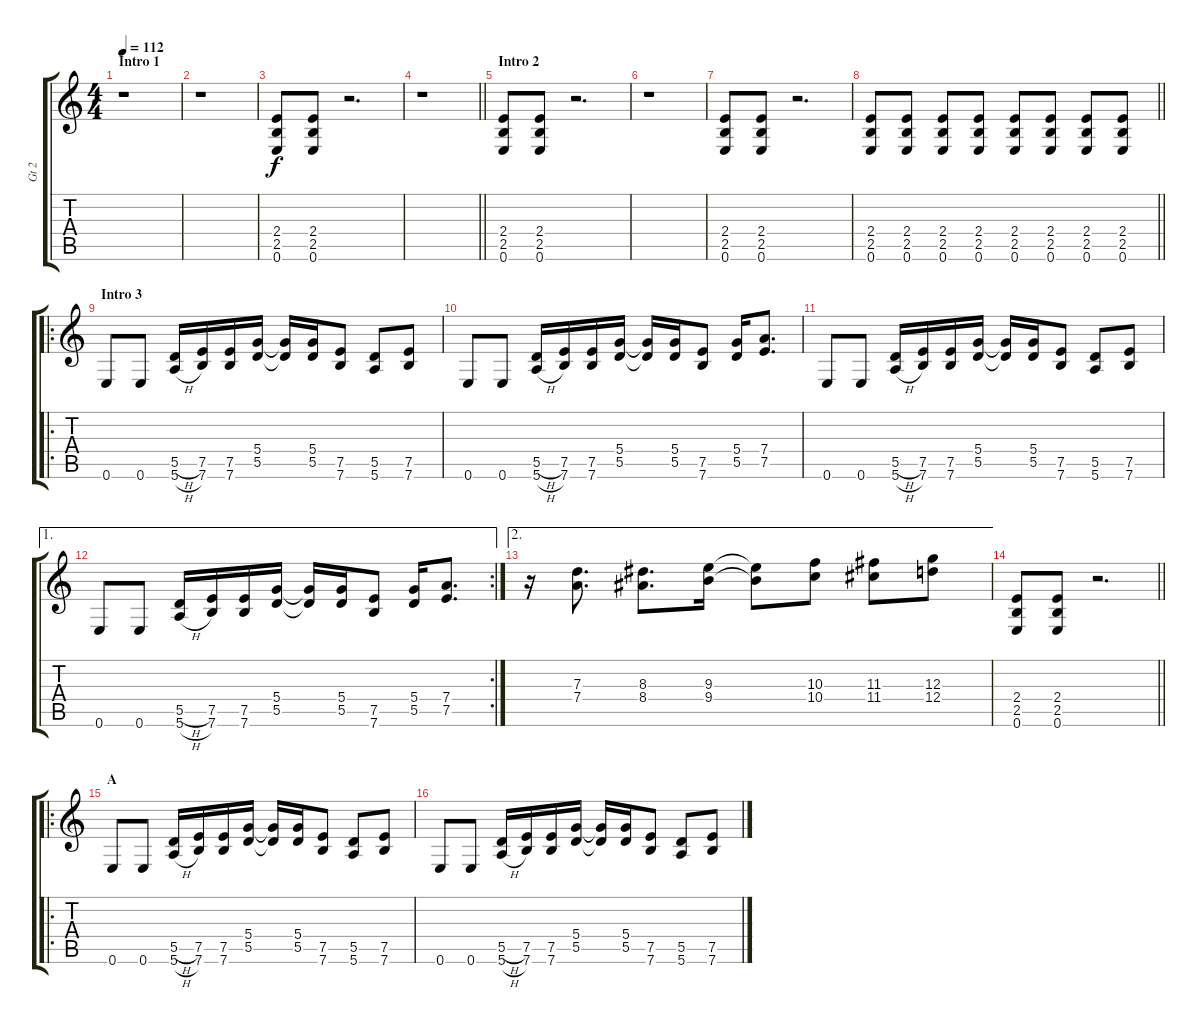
\track ("Gt 2" "Gt 2") {instrument overdrivenguitar}
\staff {score tabs}
\tuning (E4 B3 G3 D3 A2 E2) {hide}
\ts (4 4)
\section ("" "Intro 1")
\tempo 112
\clef g2
\ks c
r.1{dy f instrument overdrivenguitar} |
r.1 |
(2.4 2.5 0.6).8 (2.4 2.5 0.6).8 r.2{d} |
\barLineRight lightlight
r.1 |
\section ("" "Intro 2")
(2.4 2.5 0.6).8 (2.4 2.5 0.6).8 r.2{d} |
r.1 |
(2.4 2.5 0.6).8 (2.4 2.5 0.6).8 r.2{d} |
\barLineRight lightlight
(2.4 2.5 0.6).8 (2.4 2.5 0.6).8 (2.4 2.5 0.6).8 (2.4 2.5 0.6).8 (2.4 2.5 0.6).8 (2.4 2.5 0.6).8 (2.4 2.5 0.6).8 (2.4 2.5 0.6).8 |
\ro
\section ("" "Intro 3")
0.6.8 0.6.8 (5.5{h} 5.6{h}).16 (7.5 7.6).16 (7.5 7.6).16 (5.4 5.5).16 (5.4{t} 5.5{t}).16 (5.4 5.5).16 (7.5 7.6).8 (5.5 5.6).8 (7.5 7.6).8 |
0.6.8 0.6.8 (5.5{h} 5.6{h}).16 (7.5 7.6).16 (7.5 7.6).16 (5.4 5.5).16 (5.4{t} 5.5{t}).16 (5.4 5.5).16 (7.5 7.6).8 (5.4 5.5).16 (7.4 7.5).8{d} |
0.6.8 0.6.8 (5.5{h} 5.6{h}).16 (7.5 7.6).16 (7.5 7.6).16 (5.4 5.5).16 (5.4{t} 5.5{t}).16 (5.4 5.5).16 (7.5 7.6).8 (5.5 5.6).8 (7.5 7.6).8 |
\ae 1
\rc 2
0.6.8 0.6.8 (5.5{h} 5.6{h}).16 (7.5 7.6).16 (7.5 7.6).16 (5.4 5.5).16 (5.4{t} 5.5{t}).16 (5.4 5.5).16 (7.5 7.6).8 (5.4 5.5).16 (7.4 7.5).8{d} |
\ae 2
r.16 (7.3 7.4).8{d} (8.3 8.4).8{d} (9.3 9.4).16 (9.3{t} 9.4{t}).8 (10.3 10.4).8 (11.3 11.4).8 (12.3 12.4).8 |
\barLineRight lightlight
(2.4 2.5 0.6).8 (2.4 2.5 0.6).8 r.2{d} |
\ro
\section ("" "A")
0.6.8 0.6.8 (5.5{h} 5.6{h}).16 (7.5 7.6).16 (7.5 7.6).16 (5.4 5.5).16 (5.4{t} 5.5{t}).16 (5.4 5.5).16 (7.5 7.6).8 (5.5 5.6).8 (7.5 7.6).8 |
0.6.8 0.6.8 (5.5{h} 5.6{h}).16 (7.5 7.6).16 (7.5 7.6).16 (5.4 5.5).16 (5.4{t} 5.5{t}).16 (5.4 5.5).16 (7.5 7.6).8 (5.5 5.6).8 (7.5 7.6).8
